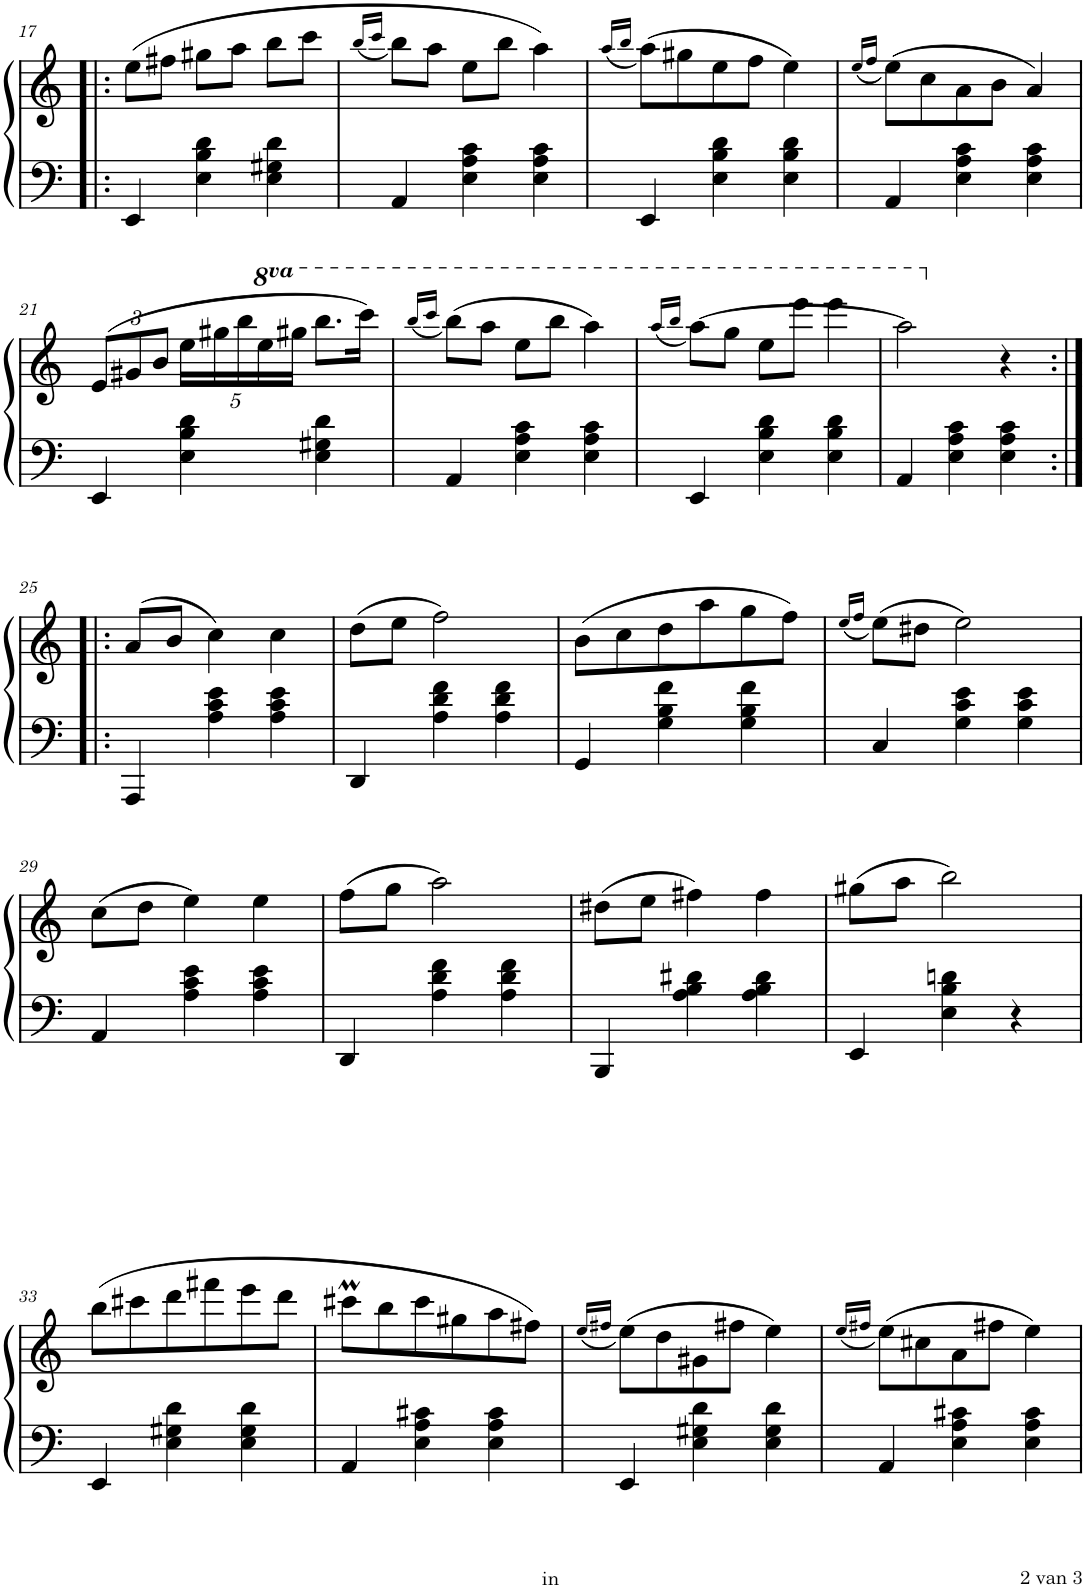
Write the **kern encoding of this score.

**kern	**kern
*part1	*part1
*staff2	*staff1
*I"Piano	*
*I'Pno.	*
!!LO:PB:g=z
*clefF4	*clefG2
*k[]	*k[]
*M3/4	*M3/4
=17!|:	=17!|:
4EE/	(8ee\L
.	8ff#X\J
4E\ 4B\ 4d\	8gg#X\L
.	8aa\J
4E\ 4G#X\ 4d\	8bb\L
.	8ccc\J
=18	=18
.	(16qbb/LL
.	16qccc/JJ
4AA/	8bb\L)
.	8aa\J
4E\ 4A\ 4c\	8ee\L
.	8bb\J
4E\ 4A\ 4c\	4aa\)
=19	=19
.	(16qaa/LL
.	16qbb/JJ
4EE/	(8aa\L)
.	8gg#X\
4E\ 4B\ 4d\	8ee\
.	8ff\J
4E\ 4B\ 4d\	4ee\)
=20	=20
.	(16qee/LL
.	16qff/JJ
4AA/	(8ee\L)
.	8cc\
4E\ 4A\ 4c\	8a\
.	8b\J
4E\ 4A\ 4c\	4a/)
!!LO:LB:g=z
=21	=21
*	*Xbrackettup
4EE/	(12e/L
.	12g#X/
.	12b/J
4E\ 4B\ 4d\	20ee\LL
.	20gg#X\
.	20bb\
*	*8va
.	20eee\
.	20ggg#X\JJ
4E\ 4G#X\ 4d\	8.bbb\L
.	16cccc\Jk)
=22	=22
.	(16qbbb/LL
.	16qcccc/JJ
4AA/	(8bbb\L)
.	8aaa\J
4E\ 4A\ 4c\	8eee\L
.	8bbb\J
4E\ 4A\ 4c\	4aaa\)
=23	=23
.	(16qaaa/LL
.	16qbbb/JJ
4EE/	[8aaa\L)
.	8ggg\J
4E\ 4B\ 4d\	8eee\L
.	8eeee\J
4E\ 4B\ 4d\	4eeee\
=24	=24
4AA/	2aaa\]
4E\ 4A\ 4c\	.
*	*X8va
4E\ 4A\ 4c\	4r
!!LO:LB:g=z
=25:|!|:	=25:|!|:
4AAA/	(8a/L
.	8b/J
4A\ 4c\ 4e\	4cc\)
4A\ 4c\ 4e\	4cc\
=26	=26
4DD/	(8dd\L
.	8ee\J
4A\ 4d\ 4f\	2ff\)
4A\ 4d\ 4f\	.
=27	=27
4GG/	(8b\L
.	8cc\
4G\ 4B\ 4f\	8dd\
.	8aa\
4G\ 4B\ 4f\	8gg\
.	8ff\J)
=28	=28
.	(16qee/LL
.	16qff/JJ
4C/	(8ee\L)
.	8dd#X\J
4G\ 4c\ 4e\	2ee\)
4G\ 4c\ 4e\	.
!!LO:LB:g=z
=29	=29
4AA/	(8cc\L
.	8dd\J
4A\ 4c\ 4e\	4ee\)
4A\ 4c\ 4e\	4ee\
=30	=30
4DD/	(8ff\L
.	8gg\J
4A\ 4d\ 4f\	2aa\)
4A\ 4d\ 4f\	.
=31	=31
4BBB/	(8dd#X\L
.	8ee\J
4A\ 4B\ 4d#X\	4ff#X\)
4A\ 4B\ 4d#\	4ff#\
=32	=32
4EE/	(8gg#X\L
.	8aa\J
4E\ 4B\ 4dn\	2bb\)
4r	.
!!LO:LB:g=z
=33	=33
4EE/	(8bb\L
.	8ccc#X\
4E\ 4G#X\ 4d\	8ddd\
.	8fff#X\
4E\ 4G#\ 4d\	8eee\
.	8ddd\J
=34	=34
4AA/	8ccc#Xm\L
.	8bb\
4E\ 4A\ 4c#X\	8ccc#\
.	8gg#X\
4E\ 4A\ 4c#\	8aa\
.	8ff#X\J)
=35	=35
.	(16qee/LL
.	16qff#X/JJ
4EE/	(8ee\L)
.	8dd\
4E\ 4G#X\ 4d\	8g#X\
.	8ff#X\J
4E\ 4G#\ 4d\	4ee\)
=36	=36
.	(16qee/LL
.	16qff#X/JJ
4AA/	(8ee\L)
.	8cc#X\
4E\ 4A\ 4c#X\	8a\
.	8ff#X\J
4E\ 4A\ 4c#\	4ee\)
=	=
*-	*-
